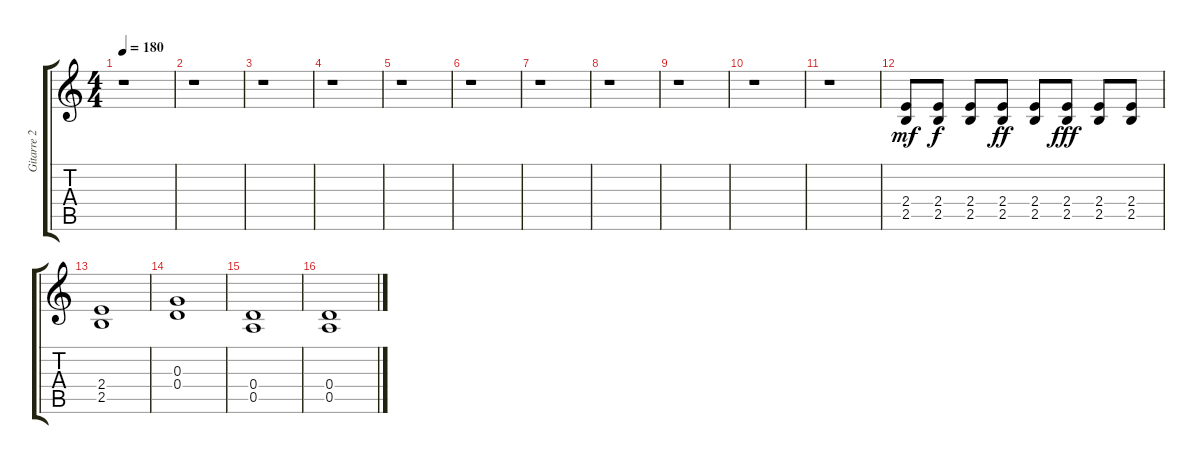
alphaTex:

\track ("Gitarre 2" "Gitarre 2") {instrument distortionguitar}
\staff {score tabs}
\tuning (E4 B3 G3 D3 A2 E2) {hide}
\ts (4 4)
\tempo 180
\clef g2
\ks c
r.1{dy ff} |
r.1 |
r.1 |
r.1 |
r.1 |
r.1 |
r.1 |
r.1 |
r.1 |
r.1 |
r.1 |
(2.4 2.5).8{dy mf} (2.4 2.5).8{dy f} (2.4 2.5).8 (2.4 2.5).8{dy ff} (2.4 2.5).8 (2.4 2.5).8{dy fff} (2.4 2.5).8 (2.4 2.5).8 |
(2.4 2.5).1 |
(0.3 0.4).1 |
(0.4 0.5).1 |
(0.4 0.5).1
